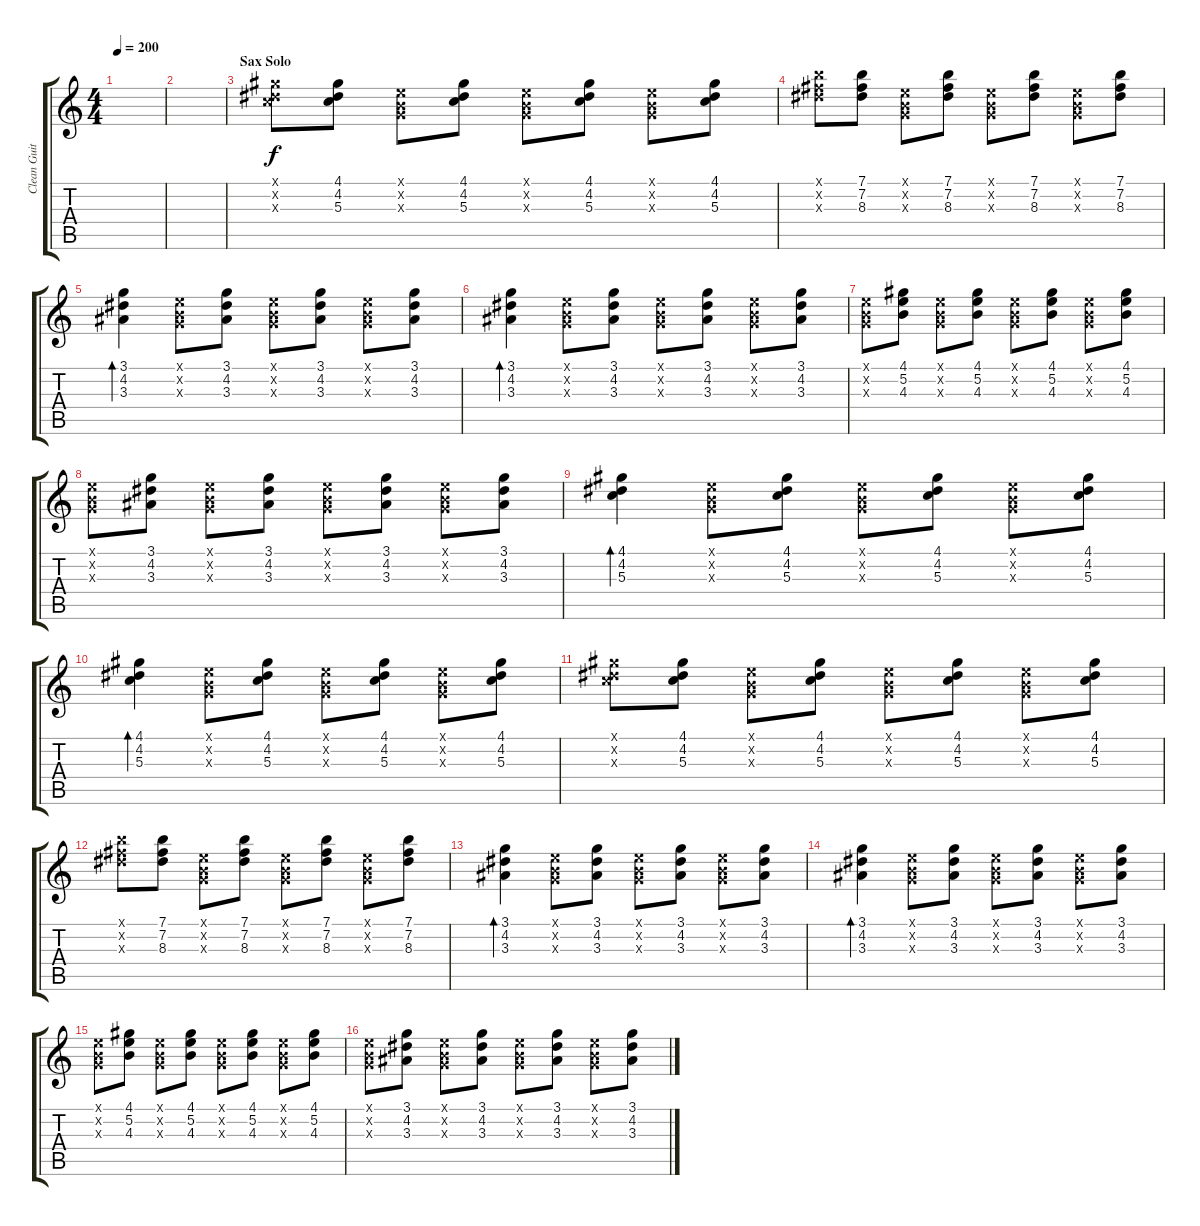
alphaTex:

\track ("Clean Guitar" "Clean Guit") {instrument electricguitarclean}
\staff {score tabs}
\tuning (E4 B3 G3 D3 A2 E2) {hide}
\ts (4 4)
\tempo 200
\clef g2
\ks c
|
|
\section ("" "Sax Solo")
(4.1{x} 4.2{x} 5.3{x}).8 (4.1 4.2 5.3).8 (0.1{x} 0.2{x} 0.3{x}).8 (4.1 4.2 5.3).8 (0.1{x} 0.2{x} 0.3{x}).8 (4.1 4.2 5.3).8 (0.1{x} 0.2{x} 0.3{x}).8 (4.1 4.2 5.3).8 |
(7.1{x} 7.2{x} 8.3{x}).8 (7.1 7.2 8.3).8 (0.1{x} 0.2{x} 0.3{x}).8 (7.1 7.2 8.3).8 (0.1{x} 0.2{x} 0.3{x}).8 (7.1 7.2 8.3).8 (0.1{x} 0.2{x} 0.3{x}).8 (7.1 7.2 8.3).8 |
(3.1 4.2 3.3).4{bd 480} (0.1{x} 0.2{x} 0.3{x}).8 (3.1 4.2 3.3).8 (0.1{x} 0.2{x} 0.3{x}).8 (3.1 4.2 3.3).8 (0.1{x} 0.2{x} 0.3{x}).8 (3.1 4.2 3.3).8 |
(3.1 4.2 3.3).4{bd 480} (0.1{x} 0.2{x} 0.3{x}).8 (3.1 4.2 3.3).8 (0.1{x} 0.2{x} 0.3{x}).8 (3.1 4.2 3.3).8 (0.1{x} 0.2{x} 0.3{x}).8 (3.1 4.2 3.3).8 |
(0.1{x} 0.2{x} 0.3{x}).8 (4.1 5.2 4.3).8 (0.1{x} 0.2{x} 0.3{x}).8 (4.1 5.2 4.3).8 (0.1{x} 0.2{x} 0.3{x}).8 (4.1 5.2 4.3).8 (0.1{x} 0.2{x} 0.3{x}).8 (4.1 5.2 4.3).8 |
(0.1{x} 0.2{x} 0.3{x}).8 (3.1 4.2 3.3).8 (0.1{x} 0.2{x} 0.3{x}).8 (3.1 4.2 3.3).8 (0.1{x} 0.2{x} 0.3{x}).8 (3.1 4.2 3.3).8 (0.1{x} 0.2{x} 0.3{x}).8 (3.1 4.2 3.3).8 |
(4.1 4.2 5.3).4{bd 480} (0.1{x} 0.2{x} 0.3{x}).8 (4.1 4.2 5.3).8 (0.1{x} 0.2{x} 0.3{x}).8 (4.1 4.2 5.3).8 (0.1{x} 0.2{x} 0.3{x}).8 (4.1 4.2 5.3).8 |
(4.1 4.2 5.3).4{bd 480} (0.1{x} 0.2{x} 0.3{x}).8 (4.1 4.2 5.3).8 (0.1{x} 0.2{x} 0.3{x}).8 (4.1 4.2 5.3).8 (0.1{x} 0.2{x} 0.3{x}).8 (4.1 4.2 5.3).8 |
(4.1{x} 4.2{x} 5.3{x}).8 (4.1 4.2 5.3).8 (0.1{x} 0.2{x} 0.3{x}).8 (4.1 4.2 5.3).8 (0.1{x} 0.2{x} 0.3{x}).8 (4.1 4.2 5.3).8 (0.1{x} 0.2{x} 0.3{x}).8 (4.1 4.2 5.3).8 |
(7.1{x} 7.2{x} 8.3{x}).8 (7.1 7.2 8.3).8 (0.1{x} 0.2{x} 0.3{x}).8 (7.1 7.2 8.3).8 (0.1{x} 0.2{x} 0.3{x}).8 (7.1 7.2 8.3).8 (0.1{x} 0.2{x} 0.3{x}).8 (7.1 7.2 8.3).8 |
(3.1 4.2 3.3).4{bd 480} (0.1{x} 0.2{x} 0.3{x}).8 (3.1 4.2 3.3).8 (0.1{x} 0.2{x} 0.3{x}).8 (3.1 4.2 3.3).8 (0.1{x} 0.2{x} 0.3{x}).8 (3.1 4.2 3.3).8 |
(3.1 4.2 3.3).4{bd 480} (0.1{x} 0.2{x} 0.3{x}).8 (3.1 4.2 3.3).8 (0.1{x} 0.2{x} 0.3{x}).8 (3.1 4.2 3.3).8 (0.1{x} 0.2{x} 0.3{x}).8 (3.1 4.2 3.3).8 |
(0.1{x} 0.2{x} 0.3{x}).8 (4.1 5.2 4.3).8 (0.1{x} 0.2{x} 0.3{x}).8 (4.1 5.2 4.3).8 (0.1{x} 0.2{x} 0.3{x}).8 (4.1 5.2 4.3).8 (0.1{x} 0.2{x} 0.3{x}).8 (4.1 5.2 4.3).8 |
(0.1{x} 0.2{x} 0.3{x}).8 (3.1 4.2 3.3).8 (0.1{x} 0.2{x} 0.3{x}).8 (3.1 4.2 3.3).8 (0.1{x} 0.2{x} 0.3{x}).8 (3.1 4.2 3.3).8 (0.1{x} 0.2{x} 0.3{x}).8 (3.1 4.2 3.3).8
